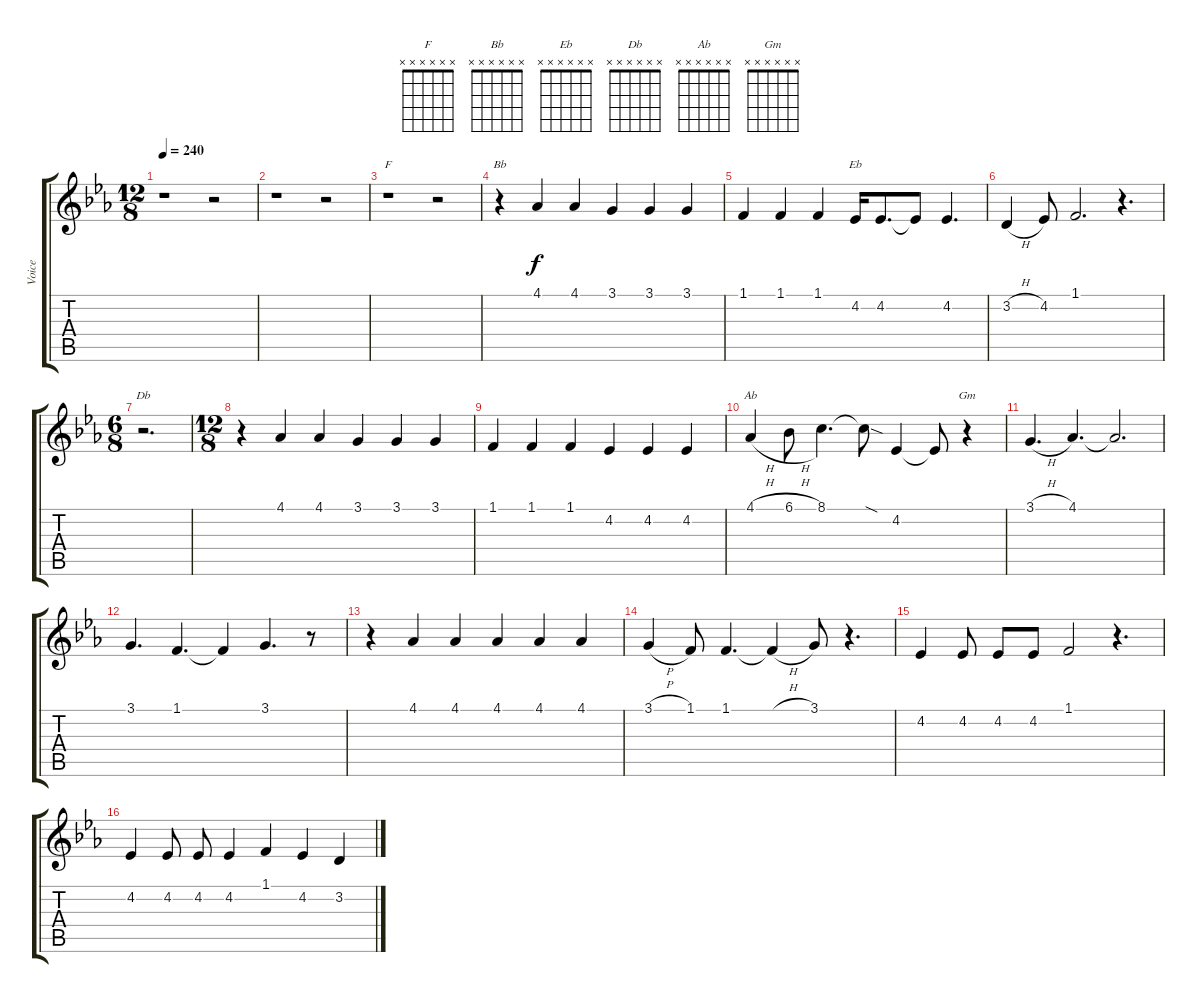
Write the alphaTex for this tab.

\track ("Voice" "Voice") {instrument clarinet}
\staff {score tabs}
\tuning (E4 B3 G3 D3 A2 E2) {hide}
\chord ("F" x x x x x x)
\chord ("Bb" x x x x x x)
\chord ("Eb" x x x x x x)
\chord ("Db" x x x x x x)
\chord ("Ab" x x x x x x)
\chord ("Gm" x x x x x x)
\ts (12 8)
\tempo 240
\clef g2
\ks eb
r.1{dy f} r.2 |
r.1 r.2 |
r.1{ch "F"} r.2 |
r.4{ch "Bb"} 4.1.4 4.1.4 3.1.4 3.1.4 3.1.4 |
1.1.4 1.1.4 1.1.4 4.2.16{ch "Eb"} 4.2.8{d} 4.2{t}.8 4.2.4{d} |
3.2{h}.4 4.2.8 1.1.2{d} r.4{d} |
\ts (6 8)
r.2{d ch "Db"} |
\ts (12 8)
r.4 4.1.4 4.1.4 3.1.4 3.1.4 3.1.4 |
1.1.4 1.1.4 1.1.4 4.2.4 4.2.4 4.2.4 |
4.1{h}.4{ch "Ab"} 6.1{h}.8 8.1.4{d} 8.1{sod t}.8 4.2.4 4.2{t}.8 r.4{ch "Gm"} |
3.1{h}.4{d} 4.1.4{d} 4.1{t}.2{d} |
3.1.4{d} 1.1.4{d} 1.1{t}.4 3.1.4{d} r.8 |
r.4 4.1.4 4.1.4 4.1.4 4.1.4 4.1.4 |
3.1{h}.4 1.1.8 1.1.4{d} 1.1{h t}.4 3.1.8 r.4{d} |
4.2.4 4.2.8 4.2.8 4.2.8 1.1.2 r.4{d} |
4.2.4 4.2.8 4.2.8 4.2.4 1.1.4 4.2.4 3.2.4
